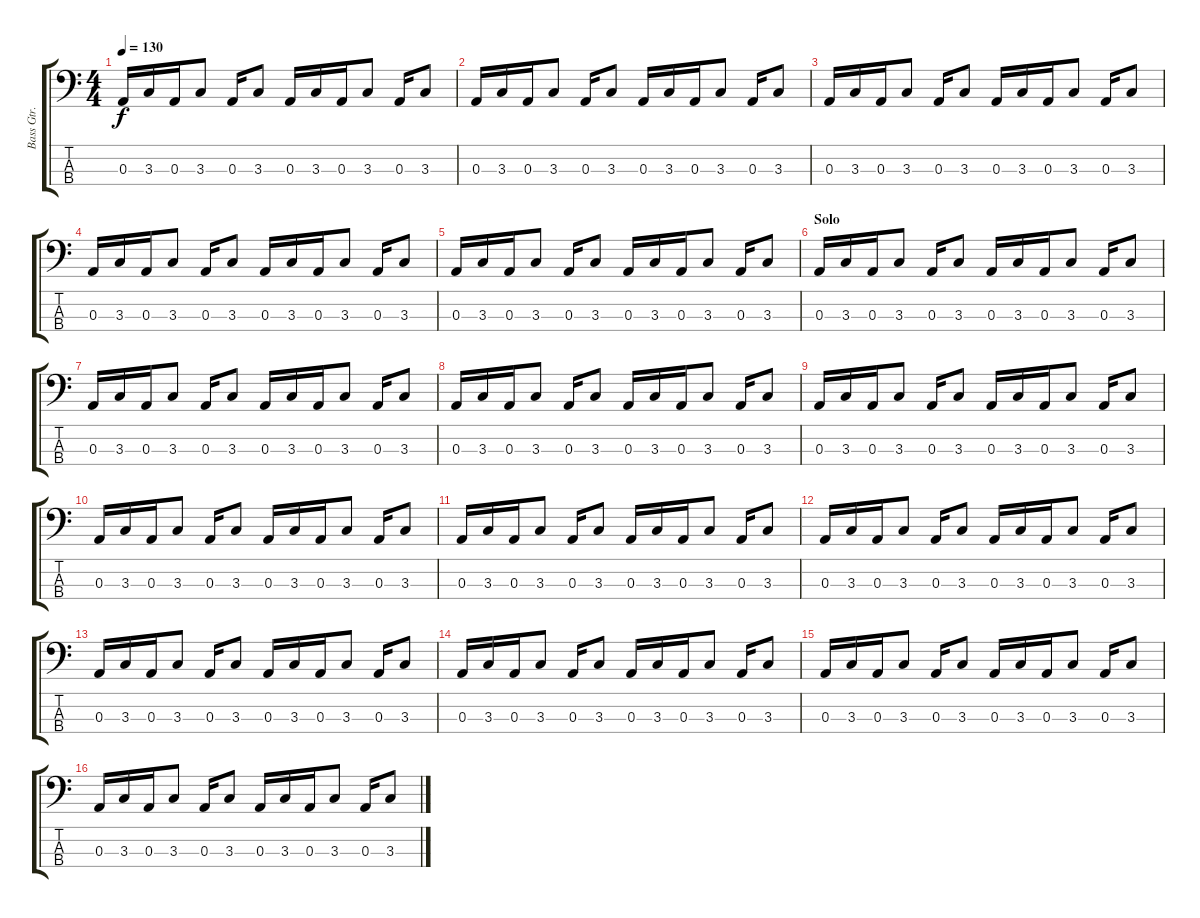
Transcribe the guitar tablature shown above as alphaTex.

\track ("Bass Gtr." "Bass Gtr.") {instrument acousticguitarnylon}
\staff {score tabs}
\tuning (G2 D2 A1 E1) {hide}
\ts (4 4)
\tempo 130
\clef f4
\ks c
0.3.16{dy f} 3.3.16 0.3.16 3.3.8 0.3.16 3.3.8 0.3.16 3.3.16 0.3.16 3.3.8 0.3.16 3.3.8 |
0.3.16 3.3.16 0.3.16 3.3.8 0.3.16 3.3.8 0.3.16 3.3.16 0.3.16 3.3.8 0.3.16 3.3.8 |
0.3.16 3.3.16 0.3.16 3.3.8 0.3.16 3.3.8 0.3.16 3.3.16 0.3.16 3.3.8 0.3.16 3.3.8 |
0.3.16 3.3.16 0.3.16 3.3.8 0.3.16 3.3.8 0.3.16 3.3.16 0.3.16 3.3.8 0.3.16 3.3.8 |
0.3.16 3.3.16 0.3.16 3.3.8 0.3.16 3.3.8 0.3.16 3.3.16 0.3.16 3.3.8 0.3.16 3.3.8 |
\section ("" "Solo")
0.3.16 3.3.16 0.3.16 3.3.8 0.3.16 3.3.8 0.3.16 3.3.16 0.3.16 3.3.8 0.3.16 3.3.8 |
0.3.16 3.3.16 0.3.16 3.3.8 0.3.16 3.3.8 0.3.16 3.3.16 0.3.16 3.3.8 0.3.16 3.3.8 |
0.3.16 3.3.16 0.3.16 3.3.8 0.3.16 3.3.8 0.3.16 3.3.16 0.3.16 3.3.8 0.3.16 3.3.8 |
0.3.16 3.3.16 0.3.16 3.3.8 0.3.16 3.3.8 0.3.16 3.3.16 0.3.16 3.3.8 0.3.16 3.3.8 |
0.3.16 3.3.16 0.3.16 3.3.8 0.3.16 3.3.8 0.3.16 3.3.16 0.3.16 3.3.8 0.3.16 3.3.8 |
0.3.16 3.3.16 0.3.16 3.3.8 0.3.16 3.3.8 0.3.16 3.3.16 0.3.16 3.3.8 0.3.16 3.3.8 |
0.3.16 3.3.16 0.3.16 3.3.8 0.3.16 3.3.8 0.3.16 3.3.16 0.3.16 3.3.8 0.3.16 3.3.8 |
0.3.16 3.3.16 0.3.16 3.3.8 0.3.16 3.3.8 0.3.16 3.3.16 0.3.16 3.3.8 0.3.16 3.3.8 |
0.3.16 3.3.16 0.3.16 3.3.8 0.3.16 3.3.8 0.3.16 3.3.16 0.3.16 3.3.8 0.3.16 3.3.8 |
0.3.16 3.3.16 0.3.16 3.3.8 0.3.16 3.3.8 0.3.16 3.3.16 0.3.16 3.3.8 0.3.16 3.3.8 |
0.3.16 3.3.16 0.3.16 3.3.8 0.3.16 3.3.8 0.3.16 3.3.16 0.3.16 3.3.8 0.3.16 3.3.8
